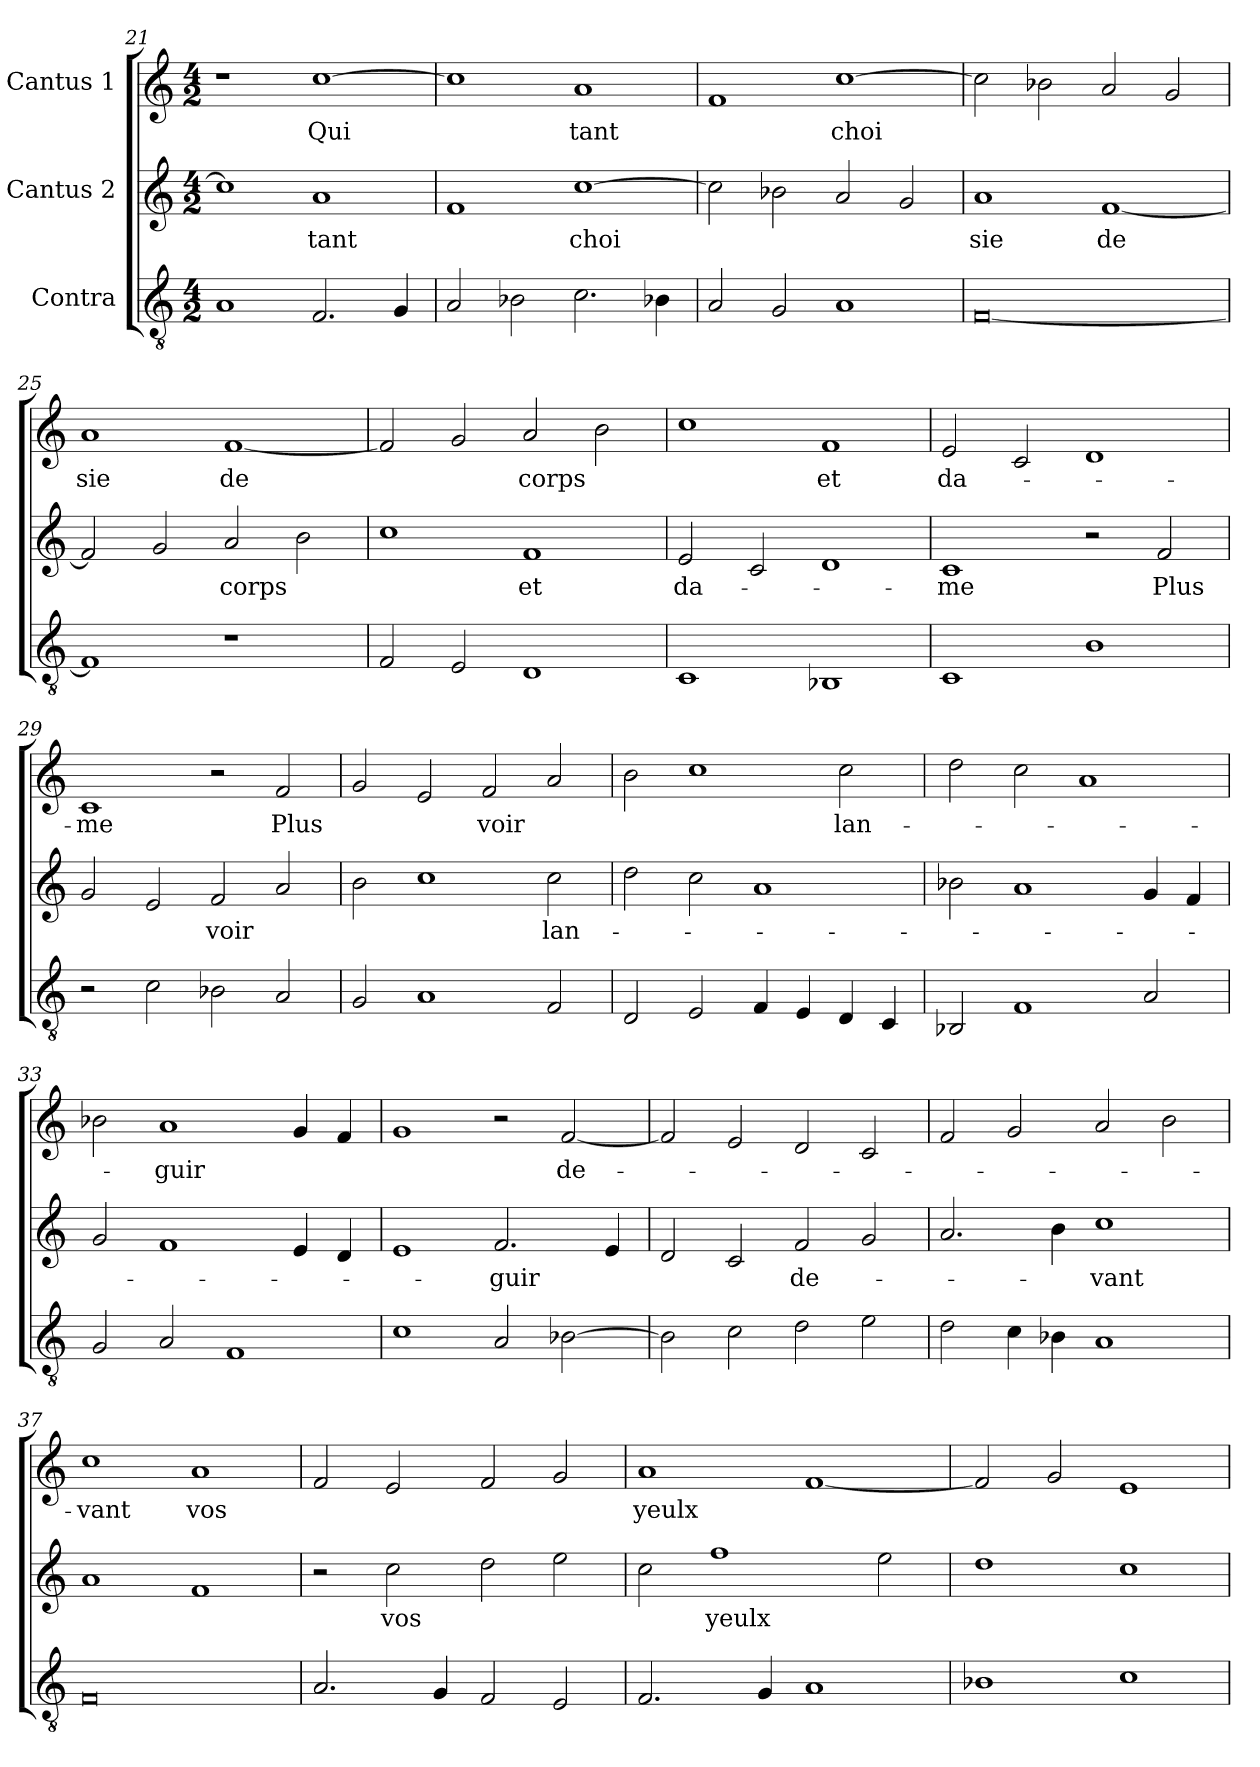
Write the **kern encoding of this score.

**kern	**kern	**text	**kern	**text
*part3	*part2	*part2	*part1	*part1
*staff3	*staff2	*staff2	*staff1	*staff1
*I"Contra	*I"Cantus 2	*	*I"Cantus 1	*
*clefGv2	*clefG2	*	*clefG2	*
*M4/2	*M4/2	*	*M4/2	*
=21	=21	=21	=21	=21
1A	1cc]	.	1r	.
2.F	1a	-tant	[1cc	-Qui
4G	.	.	.	.
=22	=22	=22	=22	=22
2A	1f	.	1cc]	.
2B-X	.	.	.	.
2.c	[1cc	-choi	1a	-tant
4B-X	.	.	.	.
=23	=23	=23	=23	=23
2A	2cc]	.	1f	.
2G	2b-X	.	.	.
1A	2a	.	[1cc	-choi
.	2g	.	.	.
=24	=24	=24	=24	=24
[0F	1a	-sie	2cc]	.
.	.	.	2b-X	.
.	[1f	-de	2a	.
.	.	.	2g	.
=25	=25	=25	=25	=25
1F]	2f]	.	1a	-sie
.	2g	.	.	.
1r	2a	-corps	[1f	-de
.	2b	.	.	.
=26	=26	=26	=26	=26
2F	1cc	.	2f]	.
2E	.	.	2g	.
1D	1f	-et	2a	-corps
.	.	.	2b	.
=27	=27	=27	=27	=27
1C	2e	da-	1cc	.
.	2c	.	.	.
1BB-X	1d	.	1f	-et
=28	=28	=28	=28	=28
1C	1c	-me	2e	da-
.	.	.	2c	.
1B	2r	.	1d	.
.	2f	-Plus	.	.
=29	=29	=29	=29	=29
2r	2g	.	1c	-me
2c	2e	.	.	.
2B-X	2f	-voir	2r	.
2A	2a	.	2f	-Plus
=30	=30	=30	=30	=30
2G	2b	.	2g	.
1A	1cc	.	2e	.
.	.	.	2f	-voir
2F	2cc	lan-	2a	.
=31	=31	=31	=31	=31
2D	2dd	.	2b	.
2E	2cc	.	1cc	.
4F	1a	.	.	.
4E	.	.	.	.
4D	.	.	2cc	lan-
4C	.	.	.	.
=32	=32	=32	=32	=32
2BB-X	2b-X	.	2dd	.
1F	1a	.	2cc	.
.	.	.	1a	.
2A	4g	.	.	.
.	4f	.	.	.
=33	=33	=33	=33	=33
2G	2g	.	2b-X	.
2A	1f	.	1a	-guir
1F	.	.	.	.
.	4e	.	4g	.
.	4d	.	4f	.
=34	=34	=34	=34	=34
1c	1e	.	1g	.
2A	2.f	-guir	2r	.
[2B-X	.	.	[2f	de-
.	4e	.	.	.
=35	=35	=35	=35	=35
2B-]	2d	.	2f]	.
2c	2c	.	2e	.
2d	2f	de-	2d	.
2e	2g	.	2c	.
=36	=36	=36	=36	=36
2d	2.a	.	2f	.
4c	.	.	2g	.
4B-X	4b	.	.	.
1A	1cc	-vant	2a	.
.	.	.	2b	.
=37	=37	=37	=37	=37
0F	1a	.	1cc	-vant
.	1f	.	1a	-vos
=38	=38	=38	=38	=38
2.A	2r	.	2f	.
.	2cc	-vos	2e	.
4G	.	.	.	.
2F	2dd	.	2f	.
2E	2ee	.	2g	.
=39	=39	=39	=39	=39
2.F	2cc	.	1a	-yeulx
.	1ff	-yeulx	.	.
4G	.	.	.	.
1A	.	.	[1f	.
.	2ee	.	.	.
=40	=40	=40	=40	=40
1B-X	1dd	.	2f]	.
.	.	.	2g	.
1c	1cc	.	1e	.
=	=	=	=	=
*-	*-	*-	*-	*-
